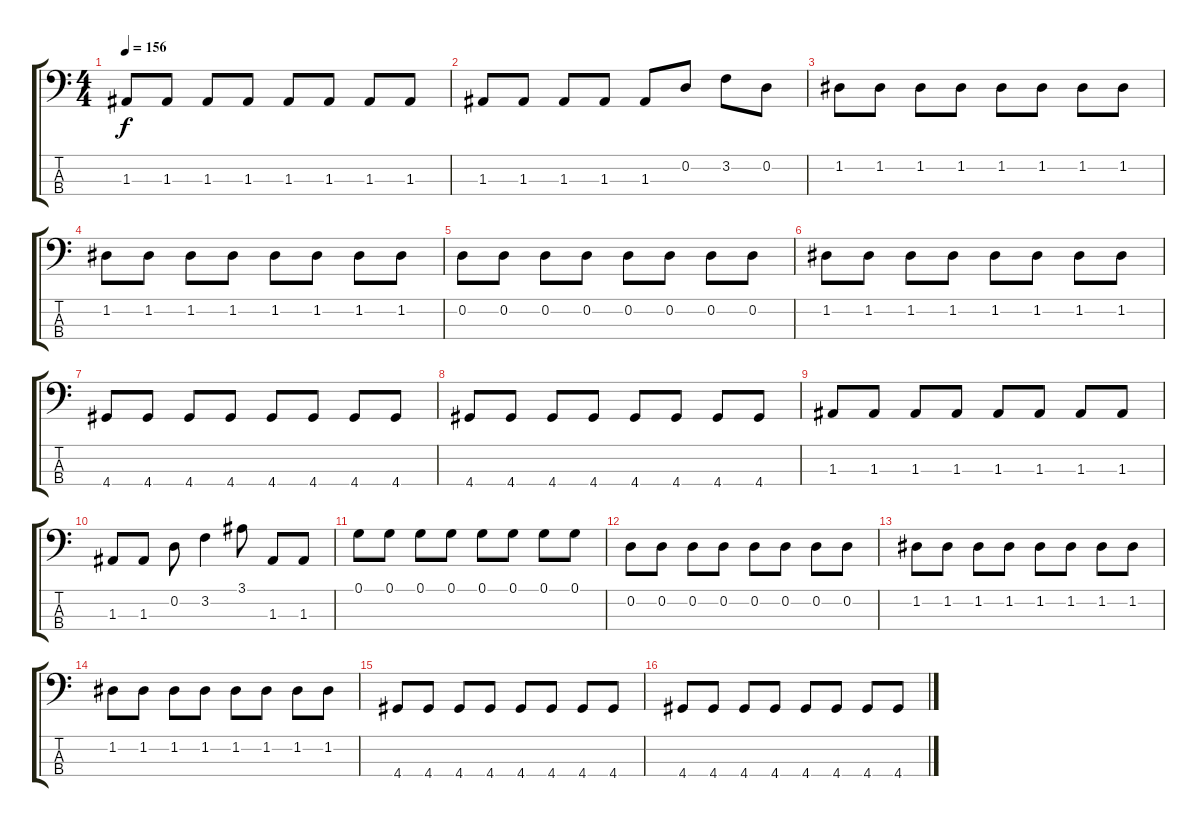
\track "" {instrument electricbasspick}
\staff {score tabs}
\tuning (G2 D2 A1 E1) {hide}
\ts (4 4)
\tempo 156
\clef f4
\ks c
1.3.8{dy f} 1.3.8 1.3.8 1.3.8 1.3.8 1.3.8 1.3.8 1.3.8 |
1.3.8 1.3.8 1.3.8 1.3.8 1.3.8 0.2.8 3.2.8 0.2.8 |
1.2.8 1.2.8 1.2.8 1.2.8 1.2.8 1.2.8 1.2.8 1.2.8 |
1.2.8 1.2.8 1.2.8 1.2.8 1.2.8 1.2.8 1.2.8 1.2.8 |
0.2.8 0.2.8 0.2.8 0.2.8 0.2.8 0.2.8 0.2.8 0.2.8 |
1.2.8 1.2.8 1.2.8 1.2.8 1.2.8 1.2.8 1.2.8 1.2.8 |
4.4.8 4.4.8 4.4.8 4.4.8 4.4.8 4.4.8 4.4.8 4.4.8 |
4.4.8 4.4.8 4.4.8 4.4.8 4.4.8 4.4.8 4.4.8 4.4.8 |
1.3.8 1.3.8 1.3.8 1.3.8 1.3.8 1.3.8 1.3.8 1.3.8 |
1.3.8 1.3.8 0.2.8 3.2.4 3.1.8 1.3.8 1.3.8 |
0.1.8 0.1.8 0.1.8 0.1.8 0.1.8 0.1.8 0.1.8 0.1.8 |
0.2.8 0.2.8 0.2.8 0.2.8 0.2.8 0.2.8 0.2.8 0.2.8 |
1.2.8 1.2.8 1.2.8 1.2.8 1.2.8 1.2.8 1.2.8 1.2.8 |
1.2.8 1.2.8 1.2.8 1.2.8 1.2.8 1.2.8 1.2.8 1.2.8 |
4.4.8 4.4.8 4.4.8 4.4.8 4.4.8 4.4.8 4.4.8 4.4.8 |
4.4.8 4.4.8 4.4.8 4.4.8 4.4.8 4.4.8 4.4.8 4.4.8
